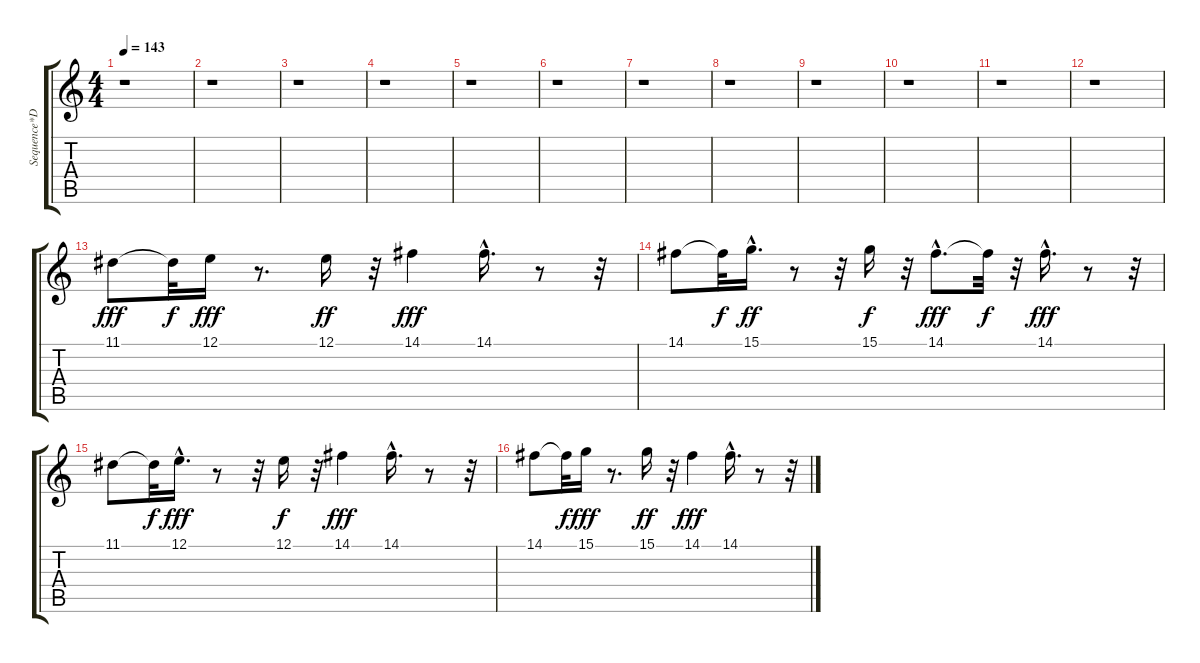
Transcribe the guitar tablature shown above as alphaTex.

\track ("Sequence*Demixed 15" "Sequence*D") {instrument brasssection}
\staff {score tabs}
\tuning (E4 B3 G3 D3 A2 E2) {hide}
\ts (4 4)
\tempo 143
\clef g2
\ks c
r.1{dy fff} |
r.1 |
r.1 |
r.1 |
r.1 |
r.1 |
r.1 |
r.1 |
r.1 |
r.1 |
r.1 |
r.1 |
11.1.8 11.1{t}.32{dy f} 12.1.16{dy fff} r.8{d} 12.1.16{dy ff} r.32 14.1.4{dy fff} 14.1{hac}.16{d} r.8 r.32 |
14.1.8 14.1{t}.32{dy f} 15.1{hac}.16{d dy ff} r.8 r.32 15.1.16{dy f} r.32 14.1{hac}.8{d dy fff} 14.1{t}.32{dy f} r.32 14.1{hac}.16{d dy fff} r.8 r.32 |
11.1.8 11.1{t}.32{dy f} 12.1{hac}.16{d dy fff} r.8 r.32 12.1.16{dy f} r.32 14.1.4{dy fff} 14.1{hac}.16{d} r.8 r.32 |
14.1.8 14.1{t}.32{dy f} 15.1.16{dy fff} r.8{d} 15.1.16{dy ff} r.32 14.1.4{dy fff} 14.1{hac}.16{d} r.8 r.32
